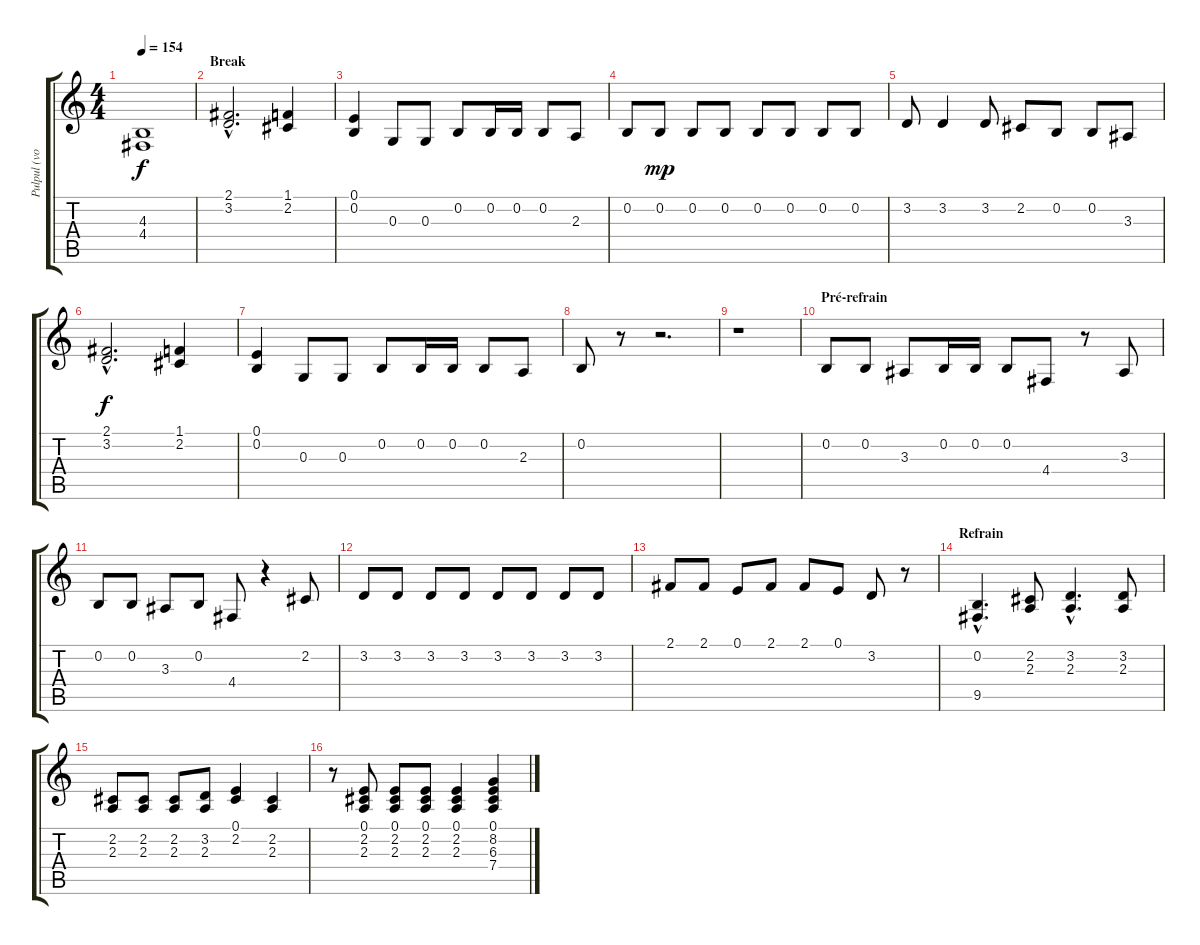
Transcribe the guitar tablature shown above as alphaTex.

\track ("Pulpul (voix)" "Pulpul (vo") {instrument cello}
\staff {score tabs}
\tuning (E4 B3 G3 D3 A2 E2) {hide}
\ts (4 4)
\tempo 154
\clef g2
\ks c
(4.3 4.4).1{dy f} |
\section ("" "Break")
(2.1{hac} 3.2{hac}).2{d volume 14} (1.1 2.2).4 |
(0.1 0.2).4 0.3.8 0.3.8 0.2.8 0.2.16 0.2.16 0.2.8 2.3.8 |
0.2.8 0.2.8{dy mp balance 0} 0.2.8 0.2.8 0.2.8 0.2.8 0.2.8 0.2.8 |
3.2.8 3.2.4 3.2.8 2.2.8 0.2.8 0.2.8 3.3.8 |
(2.1{hac} 3.2{hac}).2{d dy f balance 11} (1.1 2.2).4 |
(0.1 0.2).4 0.3.8 0.3.8 0.2.8 0.2.16 0.2.16 0.2.8 2.3.8 |
0.2.8 r.8 r.2{d} |
r.1 |
\section ("" "Pré-refrain")
0.2.8 0.2.8 3.3.8 0.2.16 0.2.16 0.2.8 4.4.8 r.8 3.3.8 |
0.2.8 0.2.8 3.3.8 0.2.8 4.4.8 r.4 2.2.8 |
3.2.8 3.2.8 3.2.8 3.2.8 3.2.8 3.2.8 3.2.8 3.2.8 |
2.1.8 2.1.8 0.1.8 2.1.8 2.1.8 0.1.8 3.2.8 r.8 |
\section ("" "Refrain")
(0.2{hac} 9.5{hac}).4{d} (2.2 2.3).8 (3.2{hac} 2.3{hac}).4{d} (3.2 2.3).8 |
(2.2 2.3).8 (2.2 2.3).8 (2.2 2.3).8 (3.2 2.3).8 (0.1 2.2).4 (2.2 2.3).4 |
r.8 (0.1 2.2 2.3).8 (0.1 2.2 2.3).8 (0.1 2.2 2.3).8 (0.1 2.2 2.3).4 (0.1 8.2 6.3 7.4).4
